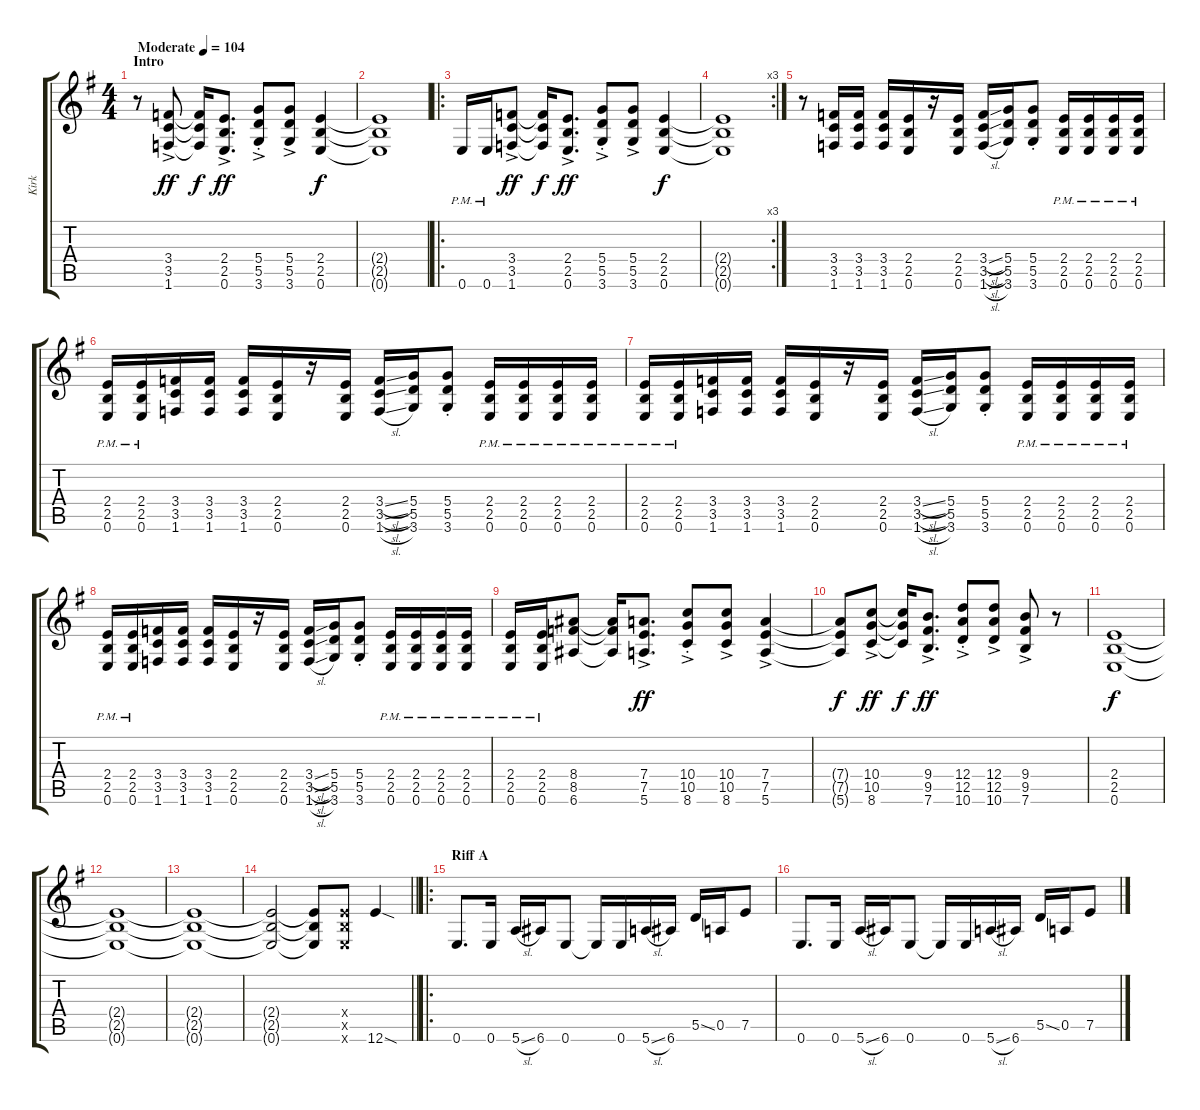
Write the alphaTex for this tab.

\track ("Kirk" "Kirk") {instrument distortionguitar}
\staff {score tabs}
\tuning (E4 B3 G3 D3 A2 E2) {hide}
\ts (4 4)
\section ("" "Intro")
\tempo (104 "Moderate")
\clef g2
\ks eminor
r.8{dy ff instrument distortionguitar} (3.4 3.5 1.6{ac}).8 (3.4{t} 3.5{t} 1.6{t}).16{dy f} (2.4 2.5 0.6{ac}).8{d dy ff} (5.4 5.5 3.6{ac st}).8 (5.4 5.5 3.6{ac}).8 (2.4 2.5 0.6).4{dy f} |
(2.4{t} 2.5{t} 0.6{t}).1 |
\ro
0.6{pm}.16 0.6{pm}.16 (3.4{ac} 3.5 1.6).8{dy ff} (3.4{t} 3.5{t} 1.6{t}).16{dy f} (2.4 2.5 0.6{ac}).8{d dy ff} (5.4 5.5 3.6{ac st}).8 (5.4 5.5 3.6{ac}).8 (2.4 2.5 0.6).4{dy f} |
\rc 3
(2.4{t} 2.5{t} 0.6{t}).1 |
r.8 (3.4 3.5 1.6).16 (3.4 3.5 1.6).16 (3.4 3.5 1.6).16 (2.4 2.5 0.6).16 r.16 (2.4 2.5 0.6).16 (3.4{sl} 3.5{sl} 1.6{sl}).16 (5.4 5.5 3.6).16 (5.4 5.5 3.6{st}).8 (2.4{pm} 2.5{pm} 0.6{pm}).16 (2.4{pm} 2.5{pm} 0.6{pm}).16 (2.4{pm} 2.5{pm} 0.6{pm}).16 (2.4{pm} 2.5{pm} 0.6{pm}).16 |
(2.4{pm} 2.5{pm} 0.6{pm}).16 (2.4{pm} 2.5{pm} 0.6{pm}).16 (3.4 3.5 1.6).16 (3.4 3.5 1.6).16 (3.4 3.5 1.6).16 (2.4 2.5 0.6).16 r.16 (2.4 2.5 0.6).16 (3.4{sl} 3.5{sl} 1.6{sl}).16 (5.4 5.5 3.6).16 (5.4{st} 5.5 3.6).8 (2.4{pm} 2.5{pm} 0.6{pm}).16 (2.4{pm} 2.5{pm} 0.6{pm}).16 (2.4{pm} 2.5{pm} 0.6{pm}).16 (2.4{pm} 2.5{pm} 0.6{pm}).16 |
(2.4{pm} 2.5{pm} 0.6{pm}).16 (2.4{pm} 2.5{pm} 0.6{pm}).16 (3.4 3.5 1.6).16 (3.4 3.5 1.6).16 (3.4 3.5 1.6).16 (2.4 2.5 0.6).16 r.16 (2.4 2.5 0.6).16 (3.4{sl} 3.5{sl} 1.6{sl}).16 (5.4 5.5 3.6).16 (5.4{st} 5.5 3.6).8 (2.4{pm} 2.5{pm} 0.6{pm}).16 (2.4{pm} 2.5{pm} 0.6{pm}).16 (2.4{pm} 2.5{pm} 0.6{pm}).16 (2.4{pm} 2.5{pm} 0.6{pm}).16 |
(2.4{pm} 2.5{pm} 0.6{pm}).16 (2.4{pm} 2.5{pm} 0.6{pm}).16 (3.4 3.5 1.6).16 (3.4 3.5 1.6).16 (3.4 3.5 1.6).16 (2.4 2.5 0.6).16 r.16 (2.4 2.5 0.6).16 (3.4{sl} 3.5{sl} 1.6{sl}).16 (5.4 5.5 3.6).16 (5.4{st} 5.5 3.6).8 (2.4{pm} 2.5{pm} 0.6{pm}).16 (2.4{pm} 2.5{pm} 0.6{pm}).16 (2.4{pm} 2.5{pm} 0.6{pm}).16 (2.4{pm} 2.5{pm} 0.6{pm}).16 |
(2.4 2.5 0.6{pm}).16 (2.4 2.5 0.6{pm}).16 (8.4 8.5 6.6).8 (8.4{t} 8.5{t} 6.6{t}).16 (7.4{ac} 7.5 5.6).8{d dy ff} (10.4{ac st} 10.5 8.6).8 (10.4{ac} 10.5 8.6).8 (7.4{ac} 7.5 5.6).4 |
(7.4{t} 7.5{t} 5.6{t}).8{dy f} (10.4{ac} 10.5 8.6).8{dy ff} (10.4{t} 10.5{t} 8.6{t}).16{dy f} (9.4{ac} 9.5 7.6).8{d dy ff} (12.4{ac st} 12.5 10.6).8 (12.4{ac} 12.5 10.6).8 (9.4{ac} 9.5 7.6).8 r.8 |
(2.4 2.5 0.6).1{dy f} |
(2.4{t} 2.5{t} 0.6{t}).1 |
(2.4{t} 2.5{t} 0.6{t}).1 |
\barLineRight lightlight
(2.4{t} 2.5{t} 0.6{t}).2 (2.4{t} 2.5{t} 0.6{t}).8 (2.4{x} 2.5{x} 0.6{x}).8 12.6{sod}.4 |
\ro
\section ("" "Riff A")
0.6.8{d} 0.6.16 5.6{sl}.16 6.6.16 0.6.8 0.6{t}.16 0.6.16 5.6{sl}.16 6.6.16 5.5{ss}.16 0.5.16 7.5.8 |
0.6.8{d} 0.6.16 5.6{sl}.16 6.6.16 0.6.8 0.6{t}.16 0.6.16 5.6{sl}.16 6.6.16 5.5{ss}.16 0.5.16 7.5.8
